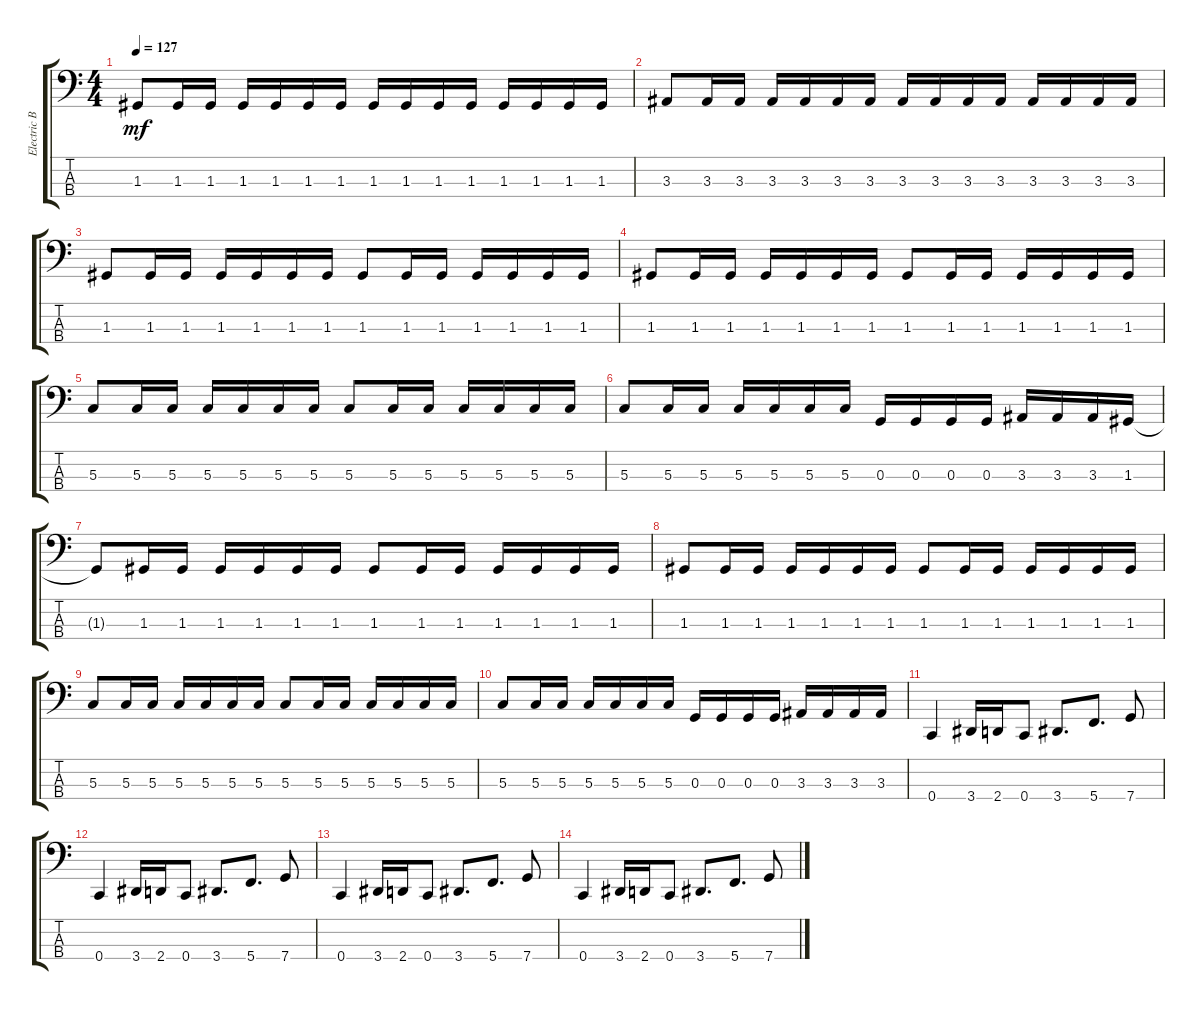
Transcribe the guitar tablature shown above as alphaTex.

\track ("Electric Bass" "Electric B") {instrument electricbasspick}
\staff {score tabs}
\tuning (F2 C2 G1 C1) {hide}
\ts (4 4)
\tempo 127
\clef f4
\ks c
1.3.8{dy mf} 1.3.16 1.3.16 1.3.16 1.3.16 1.3.16 1.3.16 1.3.16 1.3.16 1.3.16 1.3.16 1.3.16 1.3.16 1.3.16 1.3.16 |
3.3.8 3.3.16 3.3.16 3.3.16 3.3.16 3.3.16 3.3.16 3.3.16 3.3.16 3.3.16 3.3.16 3.3.16 3.3.16 3.3.16 3.3.16 |
1.3.8 1.3.16 1.3.16 1.3.16 1.3.16 1.3.16 1.3.16 1.3.8 1.3.16 1.3.16 1.3.16 1.3.16 1.3.16 1.3.16 |
1.3.8 1.3.16 1.3.16 1.3.16 1.3.16 1.3.16 1.3.16 1.3.8 1.3.16 1.3.16 1.3.16 1.3.16 1.3.16 1.3.16 |
5.3.8 5.3.16 5.3.16 5.3.16 5.3.16 5.3.16 5.3.16 5.3.8 5.3.16 5.3.16 5.3.16 5.3.16 5.3.16 5.3.16 |
5.3.8 5.3.16 5.3.16 5.3.16 5.3.16 5.3.16 5.3.16 0.3.16 0.3.16 0.3.16 0.3.16 3.3.16 3.3.16 3.3.16 1.3.16 |
1.3{t}.8 1.3.16 1.3.16 1.3.16 1.3.16 1.3.16 1.3.16 1.3.8 1.3.16 1.3.16 1.3.16 1.3.16 1.3.16 1.3.16 |
1.3.8 1.3.16 1.3.16 1.3.16 1.3.16 1.3.16 1.3.16 1.3.8 1.3.16 1.3.16 1.3.16 1.3.16 1.3.16 1.3.16 |
5.3.8 5.3.16 5.3.16 5.3.16 5.3.16 5.3.16 5.3.16 5.3.8 5.3.16 5.3.16 5.3.16 5.3.16 5.3.16 5.3.16 |
5.3.8 5.3.16 5.3.16 5.3.16 5.3.16 5.3.16 5.3.16 0.3.16 0.3.16 0.3.16 0.3.16 3.3.16 3.3.16 3.3.16 3.3.16 |
0.4.4 3.4.16 2.4.16 0.4.8 3.4.8{d} 5.4.8{d} 7.4.8 |
0.4.4 3.4.16 2.4.16 0.4.8 3.4.8{d} 5.4.8{d} 7.4.8 |
0.4.4 3.4.16 2.4.16 0.4.8 3.4.8{d} 5.4.8{d} 7.4.8 |
0.4.4 3.4.16 2.4.16 0.4.8 3.4.8{d} 5.4.8{d} 7.4.8
